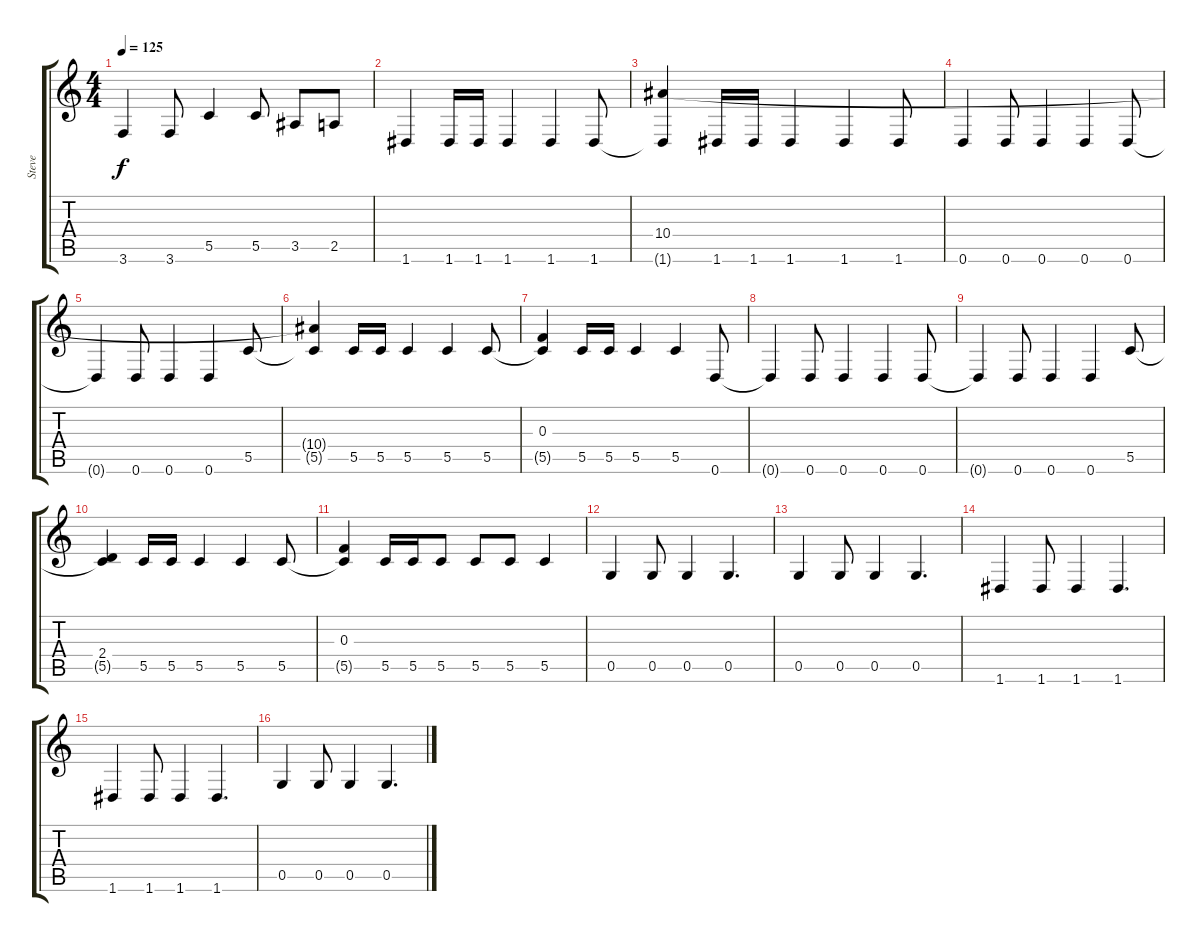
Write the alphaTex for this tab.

\track ("Steve" "Steve") {instrument electricbassfinger}
\staff {score tabs}
\tuning (D4 A3 F3 C3 G2 D2) {hide}
\ts (4 4)
\tempo 125
\clef g2
\ks c
3.6.4{dy f} 3.6.8 5.5.4 5.5.8 3.5.8 2.5.8 |
1.6.4 1.6.16 1.6.16 1.6.4 1.6.4 1.6.8 |
(10.4 1.6{t}).4 1.6.16 1.6.16 1.6.4 1.6.4 1.6.8 |
0.6.4 0.6.8 0.6.4 0.6.4 0.6.8 |
0.6{t}.4 0.6.8 0.6.4 0.6.4 5.5.8 |
(10.4{t} 5.5{t}).4 5.5.16 5.5.16 5.5.4 5.5.4 5.5.8 |
(0.3 5.5{t}).4 5.5.16 5.5.16 5.5.4 5.5.4 0.6.8 |
0.6{t}.4 0.6.8 0.6.4 0.6.4 0.6.8 |
0.6{t}.4 0.6.8 0.6.4 0.6.4 5.5.8 |
(2.4 5.5{t}).4 5.5.16 5.5.16 5.5.4 5.5.4 5.5.8 |
(0.3 5.5{t}).4 5.5.16 5.5.16 5.5.8 5.5.8 5.5.8 5.5.4 |
0.5.4 0.5.8 0.5.4 0.5.4{d} |
0.5.4 0.5.8 0.5.4 0.5.4{d} |
1.6.4 1.6.8 1.6.4 1.6.4{d} |
1.6.4 1.6.8 1.6.4 1.6.4{d} |
0.5.4 0.5.8 0.5.4 0.5.4{d}
